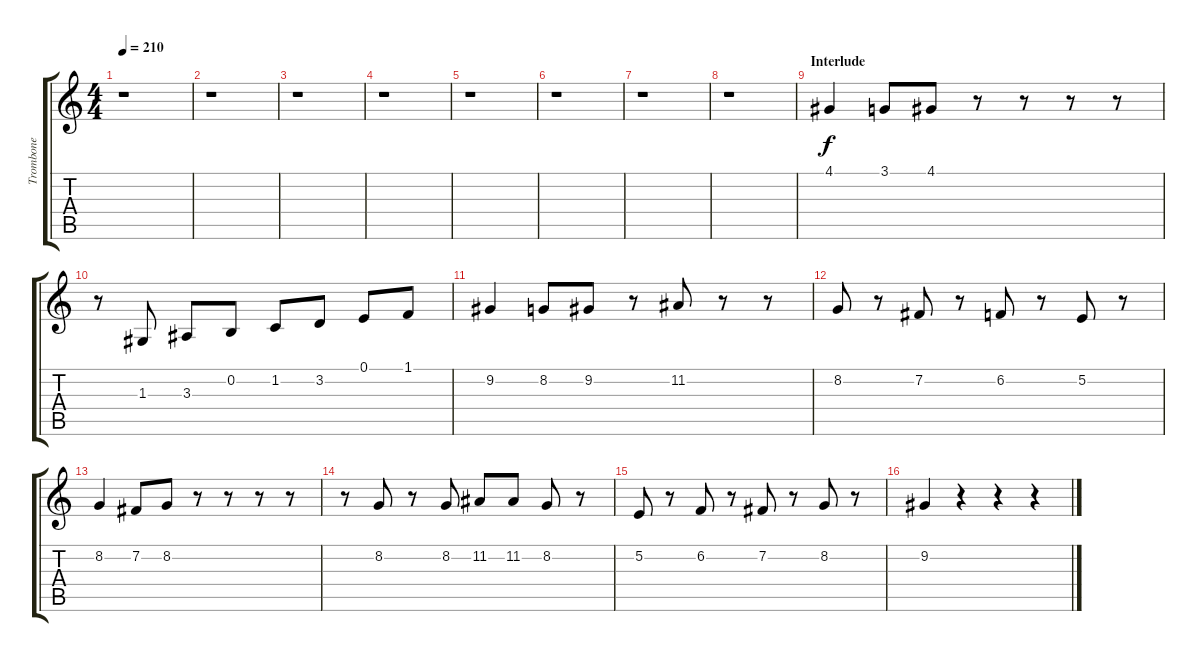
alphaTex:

\track ("Trombone" "Trombone") {instrument trombone}
\staff {score tabs}
\tuning (E4 B3 G3 D3 A2 E2) {hide}
\ts (4 4)
\tempo 210
\clef g2
\ks c
r.1{dy f} |
r.1 |
r.1 |
r.1 |
r.1 |
r.1 |
r.1 |
r.1 |
\section ("" "Interlude")
4.1.4 3.1.8 4.1.8 r.8 r.8 r.8 r.8 |
r.8 1.3.8 3.3.8 0.2.8 1.2.8 3.2.8 0.1.8 1.1.8 |
9.2.4 8.2.8 9.2.8 r.8 11.2.8 r.8 r.8 |
8.2.8 r.8 7.2.8 r.8 6.2.8 r.8 5.2.8 r.8 |
8.2.4 7.2.8 8.2.8 r.8 r.8 r.8 r.8 |
r.8 8.2.8 r.8 8.2.8 11.2.8 11.2.8 8.2.8 r.8 |
5.2.8 r.8 6.2.8 r.8 7.2.8 r.8 8.2.8 r.8 |
9.2.4 r.4 r.4 r.4
